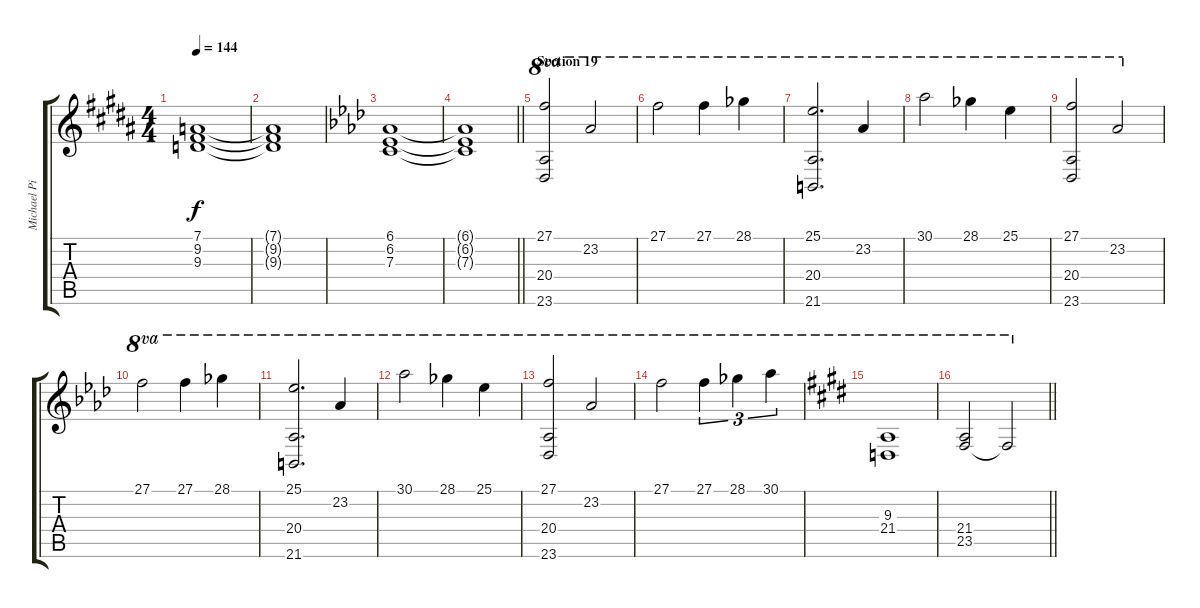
\track ("Michael Pinnella (keyboard)" "Michael Pi") {instrument stringensemble1}
\staff {score tabs}
\tuning (D4 A3 F3 C3 G2 D2) {hide}
\ts (4 4)
\tempo 144
\clef g2
\ks g#minor
(7.1 9.2 9.3).1{dy f} |
(7.1{t} 9.2{t} 9.3{t}).1 |
\ks fminor
(6.1 6.2 7.3).1 |
\barLineRight lightlight
(6.1{t} 6.2{t} 7.3{t}).1 |
\section ("" "Section 19")
(27.1 20.4 23.6).2{ot 8va} 23.2.2{ot 8va} |
27.1.2{ot 8va} 27.1.4{ot 8va} 28.1.4{ot 8va} |
(25.1 20.4 21.6).2{d ot 8va} 23.2.4{ot 8va} |
30.1.2{ot 8va} 28.1.4{ot 8va} 25.1.4{ot 8va} |
(27.1 20.4 23.6).2{ot 8va} 23.2.2{ot 8va} |
27.1.2{ot 8va} 27.1.4{ot 8va} 28.1.4{ot 8va} |
(25.1 20.4 21.6).2{d ot 8va} 23.2.4{ot 8va} |
30.1.2{ot 8va} 28.1.4{ot 8va} 25.1.4{ot 8va} |
(27.1 20.4 23.6).2{ot 8va} 23.2.2{ot 8va} |
27.1.2{ot 8va} 27.1.4{tu (3 2) ot 8va} 28.1.4{tu (3 2) ot 8va} 30.1.4{tu (3 2) ot 8va} |
\ks c#minor
(9.3 21.4).1{ot 8va} |
\barLineRight lightlight
(21.4 23.5).2{ot 8va} 23.5{t}.2{ot 8va}
